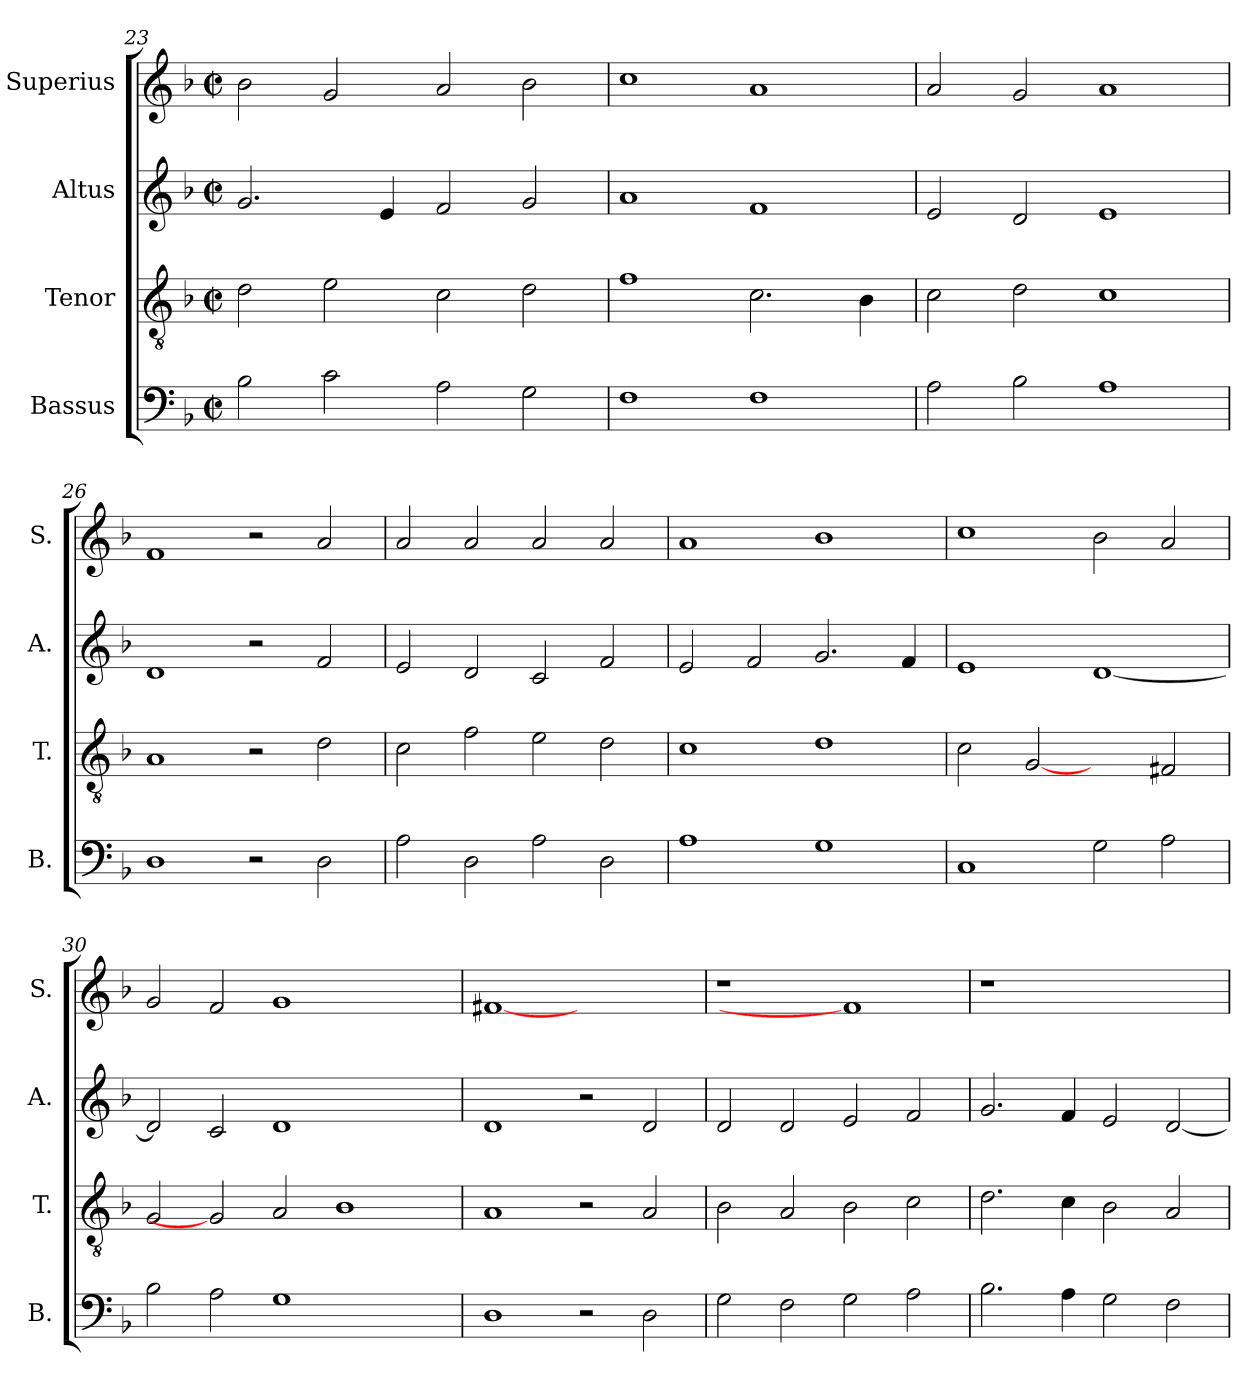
**kern	**kern	**kern	**kern
*part4	*part3	*part2	*part1
*staff4	*staff3	*staff2	*staff1
*I"Bassus	*I"Tenor	*I"Altus	*I"Superius
*I'B.	*I'T.	*I'A.	*I'S.
*clefF4	*clefGv2	*clefG2	*clefG2
*	*ITrd7c12	*	*
*k[b-]	*k[b-]	*k[b-]	*k[b-]
*F:	*F:	*F:	*F:
*M2/2	*M2/2	*M2/2	*M2/2
*met(c|)	*met(c|)	*met(c|)	*met(c|)
=23	=23	=23	=23
2B-i\	2Di\	2.gi/	2b-i\
2ci\	2Ei\	.	2gi/
.	.	4ei/	.
2Ai\	2Ci\	2fi/	2ai/
2Gi\	2Di\	2gi/	2b-i\
=24	=24	=24	=24
1Fi	1Fi	1ai	1cci
1Fi	2.Ci\	1fi	1ai
.	4BB-i\	.	.
=25	=25	=25	=25
2Ai\	2Ci\	2ei/	2ai/
2B-i\	2Di\	2di/	2gi/
1Ai	1Ci	1ei	1ai
!!LO:LB:g=z
=26	=26	=26	=26
1Di	1AAi	1di	1fi
2r	2r	2r	2r
2Di\	2Di\	2fi/	2ai/
=27	=27	=27	=27
2Ai\	2Ci\	2ei/	2ai/
2Di\	2Fi\	2di/	2ai/
2Ai\	2Ei\	2ci/	2ai/
2Di\	2Di\	2fi/	2ai/
=28	=28	=28	=28
1Ai	1Ci	2ei/	1ai
.	.	2fi/	.
1Gi	1Di	2.gi/	1b-i
.	.	4fi/	.
=29	=29	=29	=29
1Ci	2Ci\	1ei	1cci
.	[2GGi	.	.
2Gi\	2ryy	[<1di	2b-i\
2Ai\	2FF#Xi/	.	2ai/
=30	=30	=30	=30
2B-i\	2GGi/	2di/]	2gi/
2Ai\	2GGi]	2ci/	2fi/
1Gi	2AAi/	1di	1gi
.	1BB-i	.	.
2ryy	.	2ryy	2ryy
!!LO:PB:g=z
=31	=31	=31	=31
1Di	1AAi	1di	[1f#Xi
2r	2r	2r	1ryy
2Di\	2AAi/	2di/	.
=32	=32	=32	=32
!	!	!	!LO:N:vis=1
2Gi\	2BB-i\	2di/	1r
2Fi\	2AAi/	2di/	.
2Gi\	2BB-i\	2ei/	1f#i]
2Ai\	2Ci\	2fi/	.
=33	=33	=33	=33
!	!	!	!LO:N:vis=1
2.B-i\	2.Di\	2.gi/	1r
4Ai\	4Ci\	4fi/	.
2Gi\	2BB-i\	2ei/	1ryy
2Fi\	2AAi/	[<2di/	.
=	=	=	=
*-	*-	*-	*-
